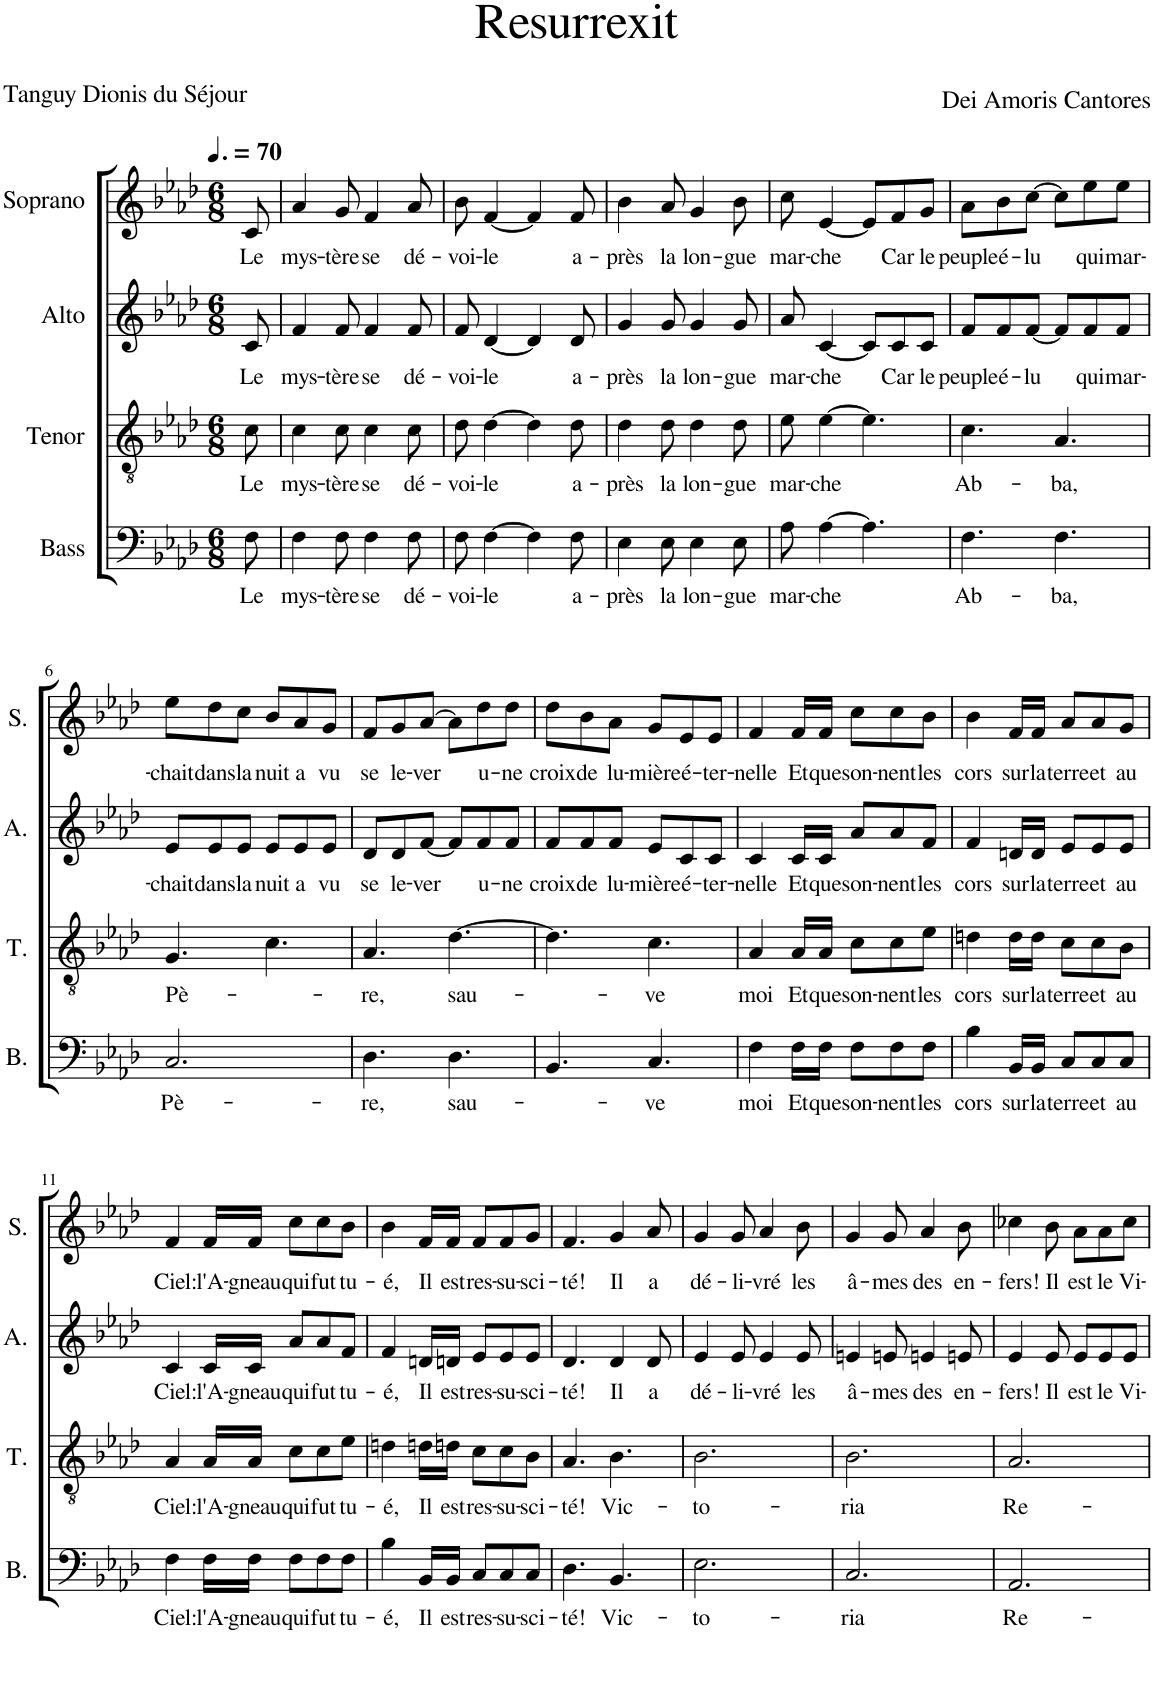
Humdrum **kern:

**kern	**text	**kern	**text	**kern	**text	**kern	**text
*part4	*part4	*part3	*part3	*part2	*part2	*part1	*part1
*staff4	*staff4	*staff3	*staff3	*staff2	*staff2	*staff1	*staff1
*I"Bass	*	*I"Tenor	*	*I"Alto	*	*I"Soprano	*
*I'B.	*	*I'T.	*	*I'A.	*	*I'S.	*
*clefF4	*	*clefGv2	*	*clefG2	*	*clefG2	*
*k[b-e-a-d-]	*	*k[b-e-a-d-]	*	*k[b-e-a-d-]	*	*k[b-e-a-d-]	*
*M6/8	*	*M6/8	*	*M6/8	*	*M6/8	*
*MM105	*	*MM105	*	*MM105	*	*MM105	*
=	=	=	=	=	=	=	=
!	!LO:LY:b	!	!LO:LY:b	!	!LO:LY:b	!	!LO:LY:b
8F\	Le	8c\	Le	8c/	Le	8c/	Le
=1	=1	=1	=1	=1	=1	=1	=1
!	!LO:LY:b	!	!LO:LY:b	!	!LO:LY:b	!	!LO:LY:b
4F\	mys-	4c\	mys-	4f/	mys-	4a-/	mys-
!	!LO:LY:b	!	!LO:LY:b	!	!LO:LY:b	!	!LO:LY:b
8F\	-tère	8c\	-tère	8f/	-tère	8g/	-tère
!	!LO:LY:b	!	!LO:LY:b	!	!LO:LY:b	!	!LO:LY:b
4F\	se	4c\	se	4f/	se	4f/	se
!	!LO:LY:b	!	!LO:LY:b	!	!LO:LY:b	!	!LO:LY:b
8F\	dé-	8c\	dé-	8f/	dé-	8a-/	dé-
=2	=2	=2	=2	=2	=2	=2	=2
!	!LO:LY:b	!	!LO:LY:b	!	!LO:LY:b	!	!LO:LY:b
8F\	-voi-	8d-\	-voi-	8f/	-voi-	8b-\	-voi-
!	!LO:LY:b	!	!LO:LY:b	!	!LO:LY:b	!	!LO:LY:b
[4F\	-le	[4d-\	-le	[4d-/	-le	[4f/	-le
4F\]	.	4d-\]	.	4d-/]	.	4f/]	.
!	!LO:LY:b	!	!LO:LY:b	!	!LO:LY:b	!	!LO:LY:b
8F\	a-	8d-\	a-	8d-/	a-	8f/	a-
=3	=3	=3	=3	=3	=3	=3	=3
!	!LO:LY:b	!	!LO:LY:b	!	!LO:LY:b	!	!LO:LY:b
4E-\	-près	4d-\	-près	4g/	-près	4b-\	-près
!	!LO:LY:b	!	!LO:LY:b	!	!LO:LY:b	!	!LO:LY:b
8E-\	la	8d-\	la	8g/	la	8a-/	la
!	!LO:LY:b	!	!LO:LY:b	!	!LO:LY:b	!	!LO:LY:b
4E-\	lon-	4d-\	lon-	4g/	lon-	4g/	lon-
!	!LO:LY:b	!	!LO:LY:b	!	!LO:LY:b	!	!LO:LY:b
8E-\	-gue	8d-\	-gue	8g/	-gue	8b-\	-gue
=4	=4	=4	=4	=4	=4	=4	=4
!	!LO:LY:b	!	!LO:LY:b	!	!LO:LY:b	!	!LO:LY:b
8A-\	mar-	8e-\	mar-	8a-/	mar-	8cc\	mar-
!	!LO:LY:b	!	!LO:LY:b	!	!LO:LY:b	!	!LO:LY:b
[4A-\	-che	[4e-\	-che	[4c/	-che	[4e-/	-che
4.A-\]	.	4.e-\]	.	8c/L]	.	8e-/L]	.
!	!	!	!	!	!LO:LY:b	!	!LO:LY:b
.	.	.	.	8c/	Car	8f/	Car
!	!	!	!	!	!LO:LY:b	!	!LO:LY:b
.	.	.	.	8c/J	le	8g/J	le
=5	=5	=5	=5	=5	=5	=5	=5
!	!LO:LY:b	!	!LO:LY:b	!	!LO:LY:b	!	!LO:LY:b
4.F\	Ab-	4.c\	Ab-	8f/L	peuple	8a-\L	peuple
!	!	!	!	!	!LO:LY:b	!	!LO:LY:b
.	.	.	.	8f/	é-	8b-\	é-
!	!	!	!	!	!LO:LY:b	!	!LO:LY:b
.	.	.	.	[8f/J	-lu	[8cc\J	-lu
!	!LO:LY:b	!	!LO:LY:b	!	!	!	!
4.F\	-ba,	4.A-/	-ba,	8f/L]	.	8cc\L]	.
!	!	!	!	!	!LO:LY:b	!	!LO:LY:b
.	.	.	.	8f/	qui	8ee-\	qui
!	!	!	!	!	!LO:LY:b	!	!LO:LY:b
.	.	.	.	8f/J	mar-	8ee-\J	mar-
!!LO:LB:g=z
=6	=6	=6	=6	=6	=6	=6	=6
!	!LO:LY:b	!	!LO:LY:b	!	!LO:LY:b	!	!LO:LY:b
2.C/	Pè-	4.G/	Pè-	8e-/L	-chait	8ee-\L	-chait
!	!	!	!	!	!LO:LY:b	!	!LO:LY:b
.	.	.	.	8e-/	dans	8dd-\	dans
!	!	!	!	!	!LO:LY:b	!	!LO:LY:b
.	.	.	.	8e-/J	la	8cc\J	la
!	!	!	!	!	!LO:LY:b	!	!LO:LY:b
.	.	4.c\	.	8e-/L	nuit	8b-/L	nuit
!	!	!	!	!	!LO:LY:b	!	!LO:LY:b
.	.	.	.	8e-/	a	8a-/	a
!	!	!	!	!	!LO:LY:b	!	!LO:LY:b
.	.	.	.	8e-/J	vu	8g/J	vu
=7	=7	=7	=7	=7	=7	=7	=7
!	!LO:LY:b	!	!LO:LY:b	!	!LO:LY:b	!	!LO:LY:b
4.D-\	-re,	4.A-/	-re,	8d-/L	se	8f/L	se
!	!	!	!	!	!LO:LY:b	!	!LO:LY:b
.	.	.	.	8d-/	le-	8g/	le-
!	!	!	!	!	!LO:LY:b	!	!LO:LY:b
.	.	.	.	[8f/J	-ver	[8a-/J	-ver
!	!LO:LY:b	!	!LO:LY:b	!	!	!	!
4.D-\	sau-	[4.d-\	sau-	8f/L]	.	8a-\L]	.
!	!	!	!	!	!LO:LY:b	!	!LO:LY:b
.	.	.	.	8f/	u-	8dd-\	u-
!	!	!	!	!	!LO:LY:b	!	!LO:LY:b
.	.	.	.	8f/J	-ne	8dd-\J	-ne
=8	=8	=8	=8	=8	=8	=8	=8
!	!	!	!	!	!LO:LY:b	!	!LO:LY:b
4.BB-/	.	4.d-\]	.	8f/L	croix	8dd-\L	croix
!	!	!	!	!	!LO:LY:b	!	!LO:LY:b
.	.	.	.	8f/	de	8b-\	de
!	!	!	!	!	!LO:LY:b	!	!LO:LY:b
.	.	.	.	8f/J	lu-	8a-\J	lu-
!	!LO:LY:b	!	!LO:LY:b	!	!LO:LY:b	!	!LO:LY:b
4.C/	-ve	4.c\	-ve	8e-/L	-mière	8g/L	-mière
!	!	!	!	!	!LO:LY:b	!	!LO:LY:b
.	.	.	.	8c/	é-	8e-/	é-
!	!	!	!	!	!LO:LY:b	!	!LO:LY:b
.	.	.	.	8c/J	-ter-	8e-/J	-ter-
=9	=9	=9	=9	=9	=9	=9	=9
!	!LO:LY:b	!	!LO:LY:b	!	!LO:LY:b	!	!LO:LY:b
4F\	-moi	4A-/	-moi	4c/	-nelle	4f/	-nelle
!	!LO:LY:b	!	!LO:LY:b	!	!LO:LY:b	!	!LO:LY:b
16F\LL	Et	16A-/LL	Et	16c/LL	Et	16f/LL	Et
!	!LO:LY:b	!	!LO:LY:b	!	!LO:LY:b	!	!LO:LY:b
16F\JJ	que	16A-/JJ	que	16c/JJ	que	16f/JJ	que
!	!LO:LY:b	!	!LO:LY:b	!	!LO:LY:b	!	!LO:LY:b
8F\L	son-	8c\L	son-	8a-/L	son-	8cc\L	son-
!	!LO:LY:b	!	!LO:LY:b	!	!LO:LY:b	!	!LO:LY:b
8F\	-nent	8c\	-nent	8a-/	-nent	8cc\	-nent
!	!LO:LY:b	!	!LO:LY:b	!	!LO:LY:b	!	!LO:LY:b
8F\J	les	8e-\J	les	8f/J	les	8b-\J	les
=10	=10	=10	=10	=10	=10	=10	=10
!	!LO:LY:b	!	!LO:LY:b	!	!LO:LY:b	!	!LO:LY:b
4B-\	cors	4dn\	cors	4f/	cors	4b-\	cors
!	!LO:LY:b	!	!LO:LY:b	!	!LO:LY:b	!	!LO:LY:b
16BB-/LL	sur	16d\LL	sur	16dn/LL	sur	16f/LL	sur
!	!LO:LY:b	!	!LO:LY:b	!	!LO:LY:b	!	!LO:LY:b
16BB-/JJ	la	16d\JJ	la	16d/JJ	la	16f/JJ	la
!	!LO:LY:b	!	!LO:LY:b	!	!LO:LY:b	!	!LO:LY:b
8C/L	terre	8c\L	terre	8e-/L	terre	8a-/L	terre
!	!LO:LY:b	!	!LO:LY:b	!	!LO:LY:b	!	!LO:LY:b
8C/	et	8c\	et	8e-/	et	8a-/	et
!	!LO:LY:b	!	!LO:LY:b	!	!LO:LY:b	!	!LO:LY:b
8C/J	au	8B-\J	au	8e-/J	au	8g/J	au
!!LO:LB:g=z
=11	=11	=11	=11	=11	=11	=11	=11
!	!LO:LY:b	!	!LO:LY:b	!	!LO:LY:b	!	!LO:LY:b
4F\	Ciel:	4A-/	Ciel:	4c/	Ciel:	4f/	Ciel:
!	!LO:LY:b	!	!LO:LY:b	!	!LO:LY:b	!	!LO:LY:b
16F\LL	l'A-	16A-/LL	l'A-	16c/LL	l'A-	16f/LL	l'A-
!	!LO:LY:b	!	!LO:LY:b	!	!LO:LY:b	!	!LO:LY:b
16F\JJ	-gneau	16A-/JJ	-gneau	16c/JJ	-gneau	16f/JJ	-gneau
!	!LO:LY:b	!	!LO:LY:b	!	!LO:LY:b	!	!LO:LY:b
8F\L	qui	8c\L	qui	8a-/L	qui	8cc\L	qui
!	!LO:LY:b	!	!LO:LY:b	!	!LO:LY:b	!	!LO:LY:b
8F\	fut	8c\	fut	8a-/	fut	8cc\	fut
!	!LO:LY:b	!	!LO:LY:b	!	!LO:LY:b	!	!LO:LY:b
8F\J	tu-	8e-\J	tu-	8f/J	tu-	8b-\J	tu-
=12	=12	=12	=12	=12	=12	=12	=12
!	!LO:LY:b	!	!LO:LY:b	!	!LO:LY:b	!	!LO:LY:b
4B-\	-é,	4dn\	-é,	4f/	-é,	4b-\	-é,
!	!LO:LY:b	!	!LO:LY:b	!	!LO:LY:b	!	!LO:LY:b
16BB-/LL	Il	16dn\LL	Il	16dn/LL	Il	16f/LL	Il
!	!LO:LY:b	!	!LO:LY:b	!	!LO:LY:b	!	!LO:LY:b
16BB-/JJ	est	16dn\JJ	est	16dn/JJ	est	16f/JJ	est
!	!LO:LY:b	!	!LO:LY:b	!	!LO:LY:b	!	!LO:LY:b
8C/L	res-	8c\L	res-	8e-/L	res-	8f/L	res-
!	!LO:LY:b	!	!LO:LY:b	!	!LO:LY:b	!	!LO:LY:b
8C/	-su-	8c\	-su-	8e-/	-su-	8f/	-su-
!	!LO:LY:b	!	!LO:LY:b	!	!LO:LY:b	!	!LO:LY:b
8C/J	-sci-	8B-\J	-sci-	8e-/J	-sci-	8g/J	-sci-
=13	=13	=13	=13	=13	=13	=13	=13
!	!LO:LY:b	!	!LO:LY:b	!	!LO:LY:b	!	!LO:LY:b
4.D-\	té!	4.A-/	té!	4.d-/	-té!	4.f/	-té!
!	!LO:LY:b	!	!LO:LY:b	!	!LO:LY:b	!	!LO:LY:b
4.BB-/	Vic-	4.B-\	Vic-	4d-/	Il	4g/	Il
!	!	!	!	!	!LO:LY:b	!	!LO:LY:b
.	.	.	.	8d-/	a	8a-/	a
=14	=14	=14	=14	=14	=14	=14	=14
!	!LO:LY:b	!	!LO:LY:b	!	!LO:LY:b	!	!LO:LY:b
2.E-\	-to-	2.B-\	-to-	4e-/	dé-	4g/	dé-
!	!	!	!	!	!LO:LY:b	!	!LO:LY:b
.	.	.	.	8e-/	-li-	8g/	-li-
!	!	!	!	!	!LO:LY:b	!	!LO:LY:b
.	.	.	.	4e-/	-vré	4a-/	-vré
!	!	!	!	!	!LO:LY:b	!	!LO:LY:b
.	.	.	.	8e-/	les	8b-\	les
=15	=15	=15	=15	=15	=15	=15	=15
!	!LO:LY:b	!	!LO:LY:b	!	!LO:LY:b	!	!LO:LY:b
2.C/	-ria	2.B-\	-ria	4en/	â-	4g/	â-
!	!	!	!	!	!LO:LY:b	!	!LO:LY:b
.	.	.	.	8en/	-mes	8g/	-mes
!	!	!	!	!	!LO:LY:b	!	!LO:LY:b
.	.	.	.	4en/	des	4a-/	des
!	!	!	!	!	!LO:LY:b	!	!LO:LY:b
.	.	.	.	8en/	en-	8b-\	en-
=16	=16	=16	=16	=16	=16	=16	=16
!	!LO:LY:b	!	!LO:LY:b	!	!LO:LY:b	!	!LO:LY:b
2.AA-/	Re-	2.A-/	Re-	4e-/	-fers!	4cc-X\	-fers!
!	!	!	!	!	!LO:LY:b	!	!LO:LY:b
.	.	.	.	8e-/	Il	8b-\	Il
!	!	!	!	!	!LO:LY:b	!	!LO:LY:b
.	.	.	.	8e-/L	est	8a-\L	est
!	!	!	!	!	!LO:LY:b	!	!LO:LY:b
.	.	.	.	8e-/	le	8a-\	le
!	!	!	!	!	!LO:LY:b	!	!LO:LY:b
.	.	.	.	8e-/J	Vi-	8cc-\J	Vi-
=	=	=	=	=	=	=	=
*-	*-	*-	*-	*-	*-	*-	*-
